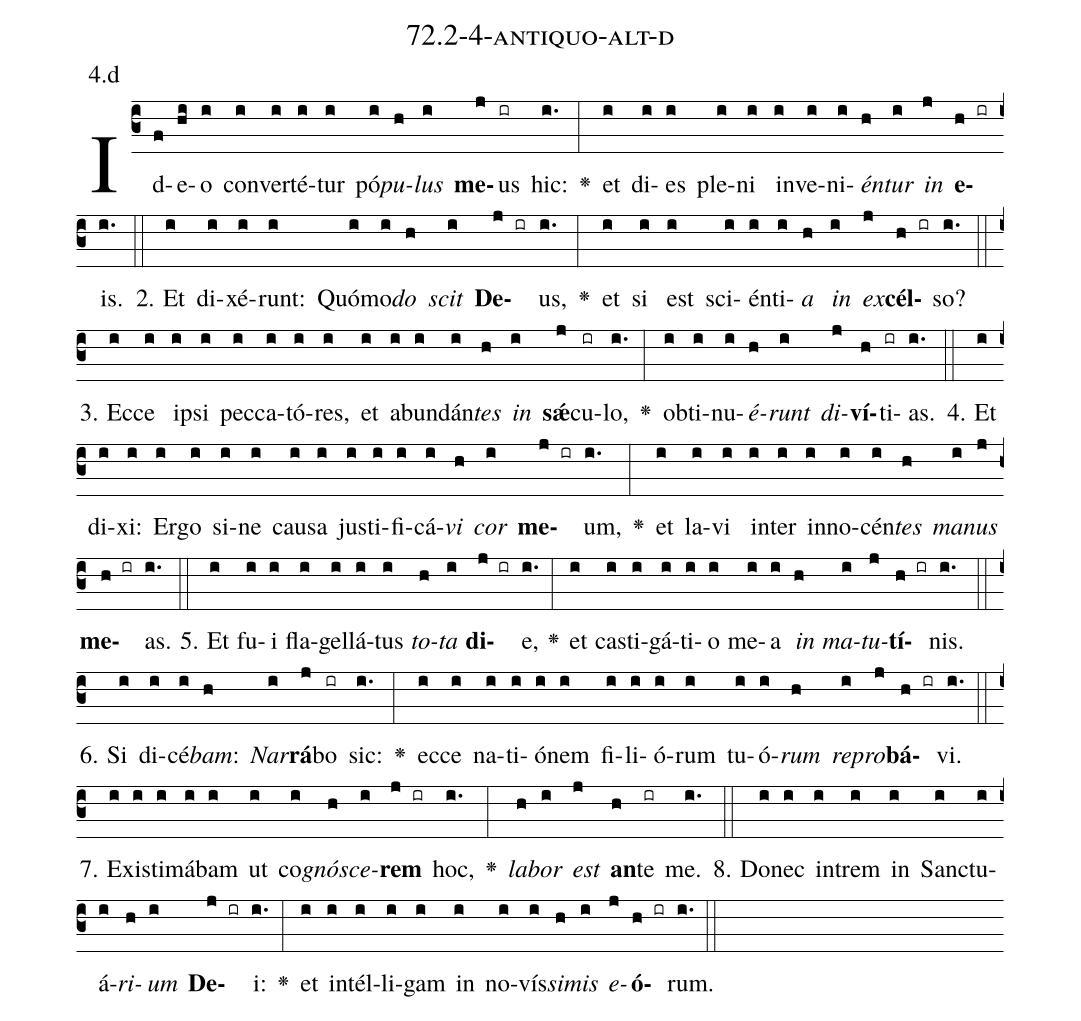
name: 72.2-4-antiquo-alt-d;
annotation: 4.d;
%%
(c3)Id(f)e(hi)o(i) con(i)ver(i)té(i)tur(i) pó(i)<i>pu</i>(h)<i>lus</i>(i) <b>me</b>(j)us(ir) hic:(i.) <v>\greheightstar</v>(:) et(i) di(i)es(i) ple(i)ni(i) in(i)ve(i)ni(i)<i>én</i>(h)<i>tur</i>(i) <i>in</i>(j) <b>e</b>(h ir)is.(i.) (::)
2. Et(i) di(i)xé(i)runt:(i) Quó(i)mo(i)<i>do</i>(h) <i>scit</i>(i) <b>De</b>(j ir)us,(i.) <v>\greheightstar</v>(:) et(i) si(i) est(i) sci(i)én(i)ti(i)<i>a</i>(h) <i>in</i>(i) <i>ex</i>(j)<b>cél</b>(h ir)so?(i.) (::)
3. Ec(i)ce(i) ip(i)si(i) pec(i)ca(i)tó(i)res,(i) et(i) ab(i)un(i)dán(i)<i>tes</i>(h) <i>in</i>(i) <b>sǽ</b>(j)cu(ir)lo,(i.) <v>\greheightstar</v>(:) ob(i)ti(i)nu(i)<i>é</i>(h)<i>runt</i>(i) <i>di</i>(j)<b>ví</b>(h)ti(ir)as.(i.) (::)
4. Et(i) di(i)xi:(i) Er(i)go(i) si(i)ne(i) cau(i)sa(i) jus(i)ti(i)fi(i)cá(i)<i>vi</i>(h) <i>cor</i>(i) <b>me</b>(j ir)um,(i.) <v>\greheightstar</v>(:) et(i) la(i)vi(i) in(i)ter(i) in(i)no(i)cén(i)<i>tes</i>(h) <i>ma</i>(i)<i>nus</i>(j) <b>me</b>(h ir)as.(i.) (::)
5. Et(i) fu(i)i(i) fla(i)gel(i)lá(i)tus(i) <i>to</i>(h)<i>ta</i>(i) <b>di</b>(j ir)e,(i.) <v>\greheightstar</v>(:) et(i) cas(i)ti(i)gá(i)ti(i)o(i) me(i)a(i) <i>in</i>(h) <i>ma</i>(i)<i>tu</i>(j)<b>tí</b>(h ir)nis.(i.) (::)
6. Si(i) di(i)cé(i)<i>bam</i>:(h) <i>Nar</i>(i)<b>rá</b>(j)bo(ir) sic:(i.) <v>\greheightstar</v>(:) ec(i)ce(i) na(i)ti(i)ó(i)nem(i) fi(i)li(i)ó(i)rum(i) tu(i)ó(i)<i>rum</i>(h) <i>re</i>(i)<i>pro</i>(j)<b>bá</b>(h ir)vi.(i.) (::)
7. Ex(i)is(i)ti(i)má(i)bam(i) ut(i) co(i)<i>gnó</i>(h)<i>sce</i>(i)<b>rem</b>(j ir) hoc,(i.) <v>\greheightstar</v>(:) <i>la</i>(h)<i>bor</i>(i) <i>est</i>(j) <b>an</b>(h)te(ir) me.(i.) (::)
8. Do(i)nec(i) in(i)trem(i) in(i) Sanc(i)tu(i)á(i)<i>ri</i>(h)<i>um</i>(i) <b>De</b>(j ir)i:(i.) <v>\greheightstar</v>(:) et(i) in(i)tél(i)li(i)gam(i) in(i) no(i)vís(i)<i>si</i>(h)<i>mis</i>(i) <i>e</i>(j)<b>ó</b>(h ir)rum.(i.) (::)
